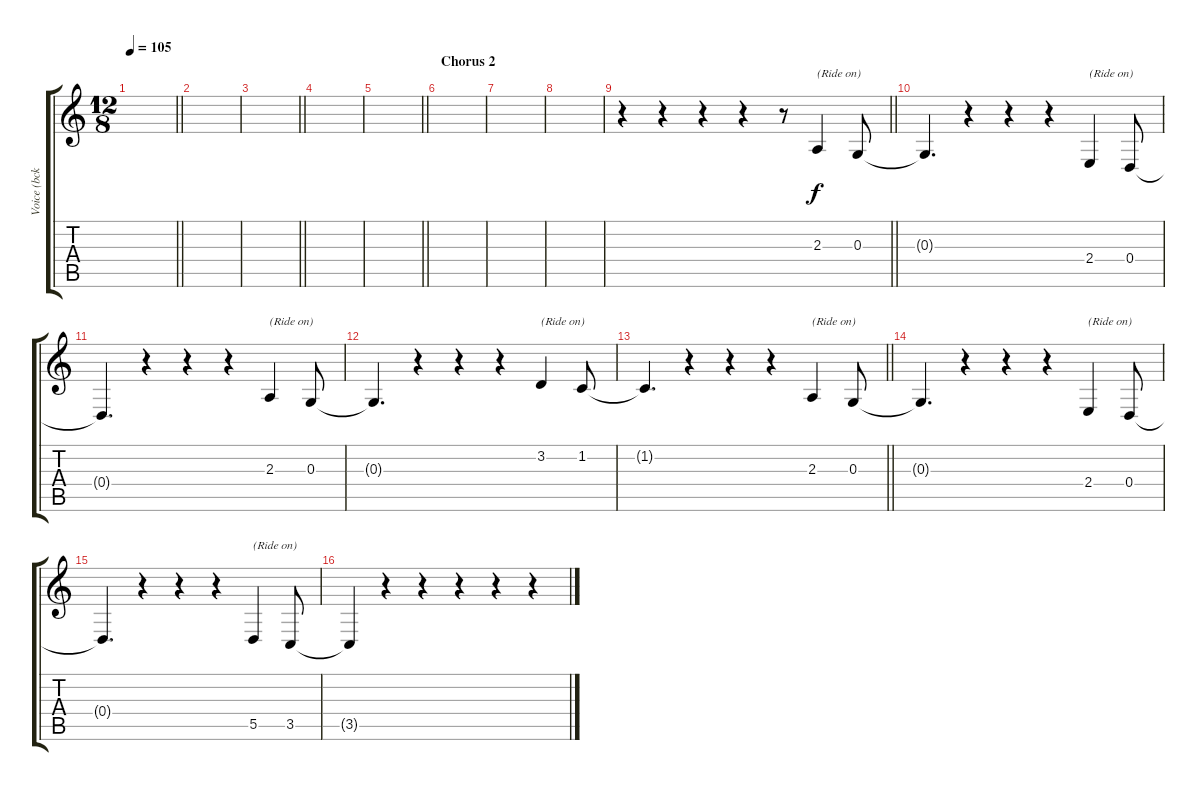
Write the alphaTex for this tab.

\track ("Voice (bck)" "Voice (bck") {instrument lead8bassandlead}
\staff {score tabs}
\tuning (E4 B3 G3 D3 A2 E2) {hide}
\ts (12 8)
\tempo 105
\clef g2
\barLineRight lightlight
\ks c
|
|
\barLineRight lightlight
|
|
\barLineRight lightlight
|
\section ("" "Chorus 2")
|
|
|
\barLineRight lightlight
r.4 r.4 r.4 r.4 r.8 2.3.4{txt "(Ride on)"} 0.3.8 |
0.3{t}.4{d} r.4 r.4 r.4 2.4.4{txt "(Ride on)"} 0.4.8 |
0.4{t}.4{d} r.4 r.4 r.4 2.3.4{txt "(Ride on)"} 0.3.8 |
0.3{t}.4{d} r.4 r.4 r.4 3.2.4{txt "(Ride on)"} 1.2.8 |
\barLineRight lightlight
1.2{t}.4{d} r.4 r.4 r.4 2.3.4{txt "(Ride on)"} 0.3.8 |
0.3{t}.4{d} r.4 r.4 r.4 2.4.4{txt "(Ride on)"} 0.4.8 |
0.4{t}.4{d} r.4 r.4 r.4 5.5.4{txt "(Ride on)"} 3.5.8 |
3.5{t}.4 r.4 r.4 r.4 r.4 r.4
